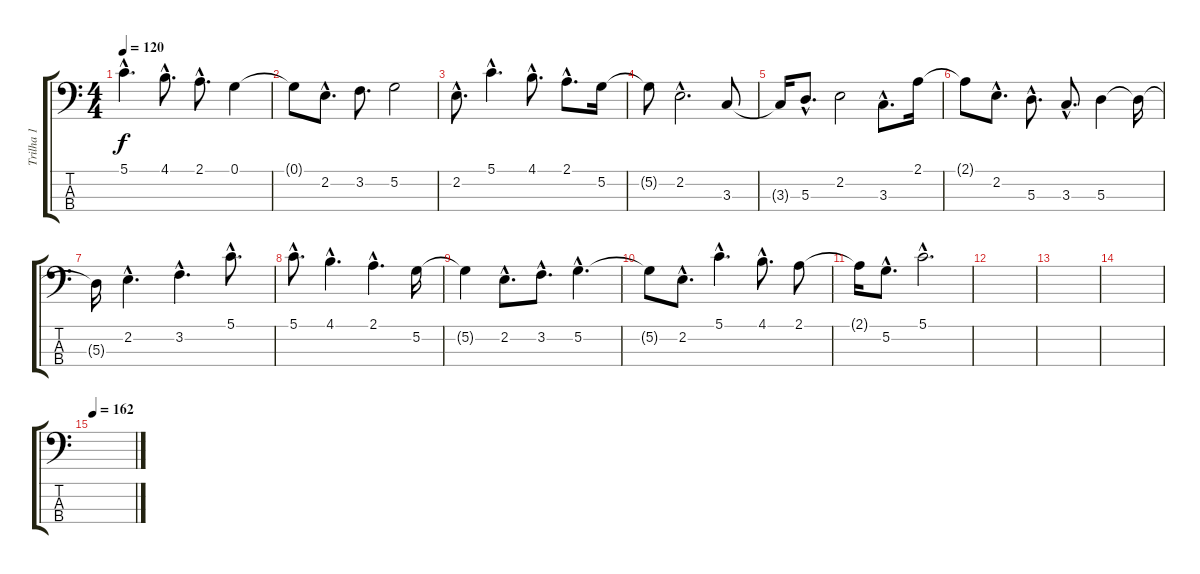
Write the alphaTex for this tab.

\track ("Trilha 1" "Trilha 1") {instrument acousticbass}
\staff {score tabs}
\tuning (G2 D2 A1 E1) {hide}
\ts (4 4)
\tempo 120
\clef f4
\ks c
5.1{hac}.4{d dy f instrument acousticbass} 4.1{hac}.8{d} 2.1{hac}.8{d} 0.1.4 |
0.1{t}.8 2.2{hac}.8{d} 3.2.8{d} 5.2.2 |
2.2{hac}.8{d} 5.1{hac}.4{d} 4.1{hac}.8{d} 2.1{hac}.8{d} 5.2.16 |
5.2{t}.8 2.2{hac}.2{d} 3.3.8 |
3.3{t}.16 5.3{hac}.8{d} 2.2.2 3.3{hac}.8{d} 2.1.16 |
2.1{t}.8 2.2{hac}.8{d} 5.3{hac}.8{d} 3.3{hac}.8{d} 5.3.4 5.3{t}.16 |
5.3{t}.16 2.2{hac}.4{d} 3.2{hac}.4{d} 5.1{hac}.8{d} |
5.1{hac}.8{d} 4.1{hac}.4{d} 2.1{hac}.4{d} 5.2.16 |
5.2{t}.4 2.2{hac}.8{d} 3.2{hac}.8{d} 5.2{hac}.4{d} |
5.2{t}.8 2.2{hac}.8{d} 5.1{hac}.4{d} 4.1{hac}.8{d} 2.1.8 |
2.1{t}.16 5.2{hac}.8{d} 5.1{hac}.2{d} |
|
|
|
\tempo 162
